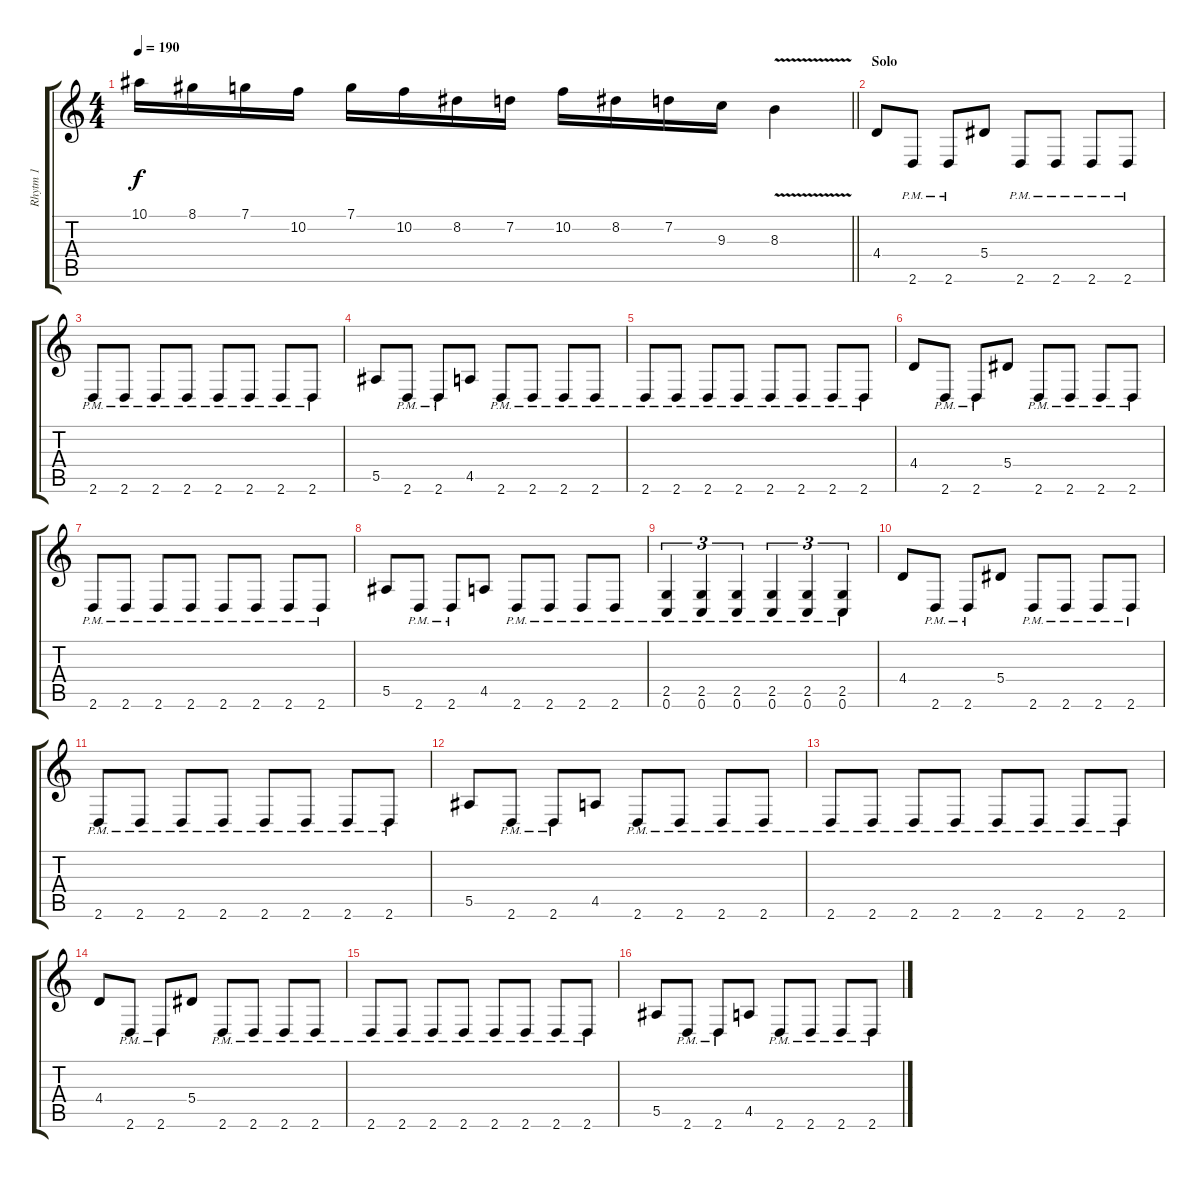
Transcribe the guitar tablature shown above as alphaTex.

\track ("Rhytm 1" "Rhytm 1") {instrument distortionguitar}
\staff {score tabs}
\tuning (C4 G3 Eb3 Bb2 F2 C2) {hide}
\ts (4 4)
\tempo 190
\clef g2
\barLineRight lightlight
\ks c
10.1.16{dy f} 8.1.16 7.1.16 10.2.16 7.1.16 10.2.16 8.2.16 7.2.16 10.2.16 8.2.16 7.2.16 9.3.16 8.3{v}.4 |
\section ("" "Solo")
4.4.8 2.6{pm}.8 2.6{pm}.8 5.4.8 2.6{pm}.8 2.6{pm}.8 2.6{pm}.8 2.6{pm}.8 |
2.6{pm}.8 2.6{pm}.8 2.6{pm}.8 2.6{pm}.8 2.6{pm}.8 2.6{pm}.8 2.6{pm}.8 2.6{pm}.8 |
5.5.8 2.6{pm}.8 2.6{pm}.8 4.5.8 2.6{pm}.8 2.6{pm}.8 2.6{pm}.8 2.6{pm}.8 |
2.6{pm}.8 2.6{pm}.8 2.6{pm}.8 2.6{pm}.8 2.6{pm}.8 2.6{pm}.8 2.6{pm}.8 2.6{pm}.8 |
4.4.8 2.6{pm}.8 2.6{pm}.8 5.4.8 2.6{pm}.8 2.6{pm}.8 2.6{pm}.8 2.6{pm}.8 |
2.6{pm}.8 2.6{pm}.8 2.6{pm}.8 2.6{pm}.8 2.6{pm}.8 2.6{pm}.8 2.6{pm}.8 2.6{pm}.8 |
5.5.8 2.6{pm}.8 2.6{pm}.8 4.5.8 2.6{pm}.8 2.6{pm}.8 2.6{pm}.8 2.6{pm}.8 |
(2.5{pm} 0.6{pm}).4{tu (3 2)} (2.5{pm} 0.6{pm}).4{tu (3 2)} (2.5{pm} 0.6{pm}).4{tu (3 2)} (2.5{pm} 0.6{pm}).4{tu (3 2)} (2.5{pm} 0.6{pm}).4{tu (3 2)} (2.5{pm} 0.6{pm}).4{tu (3 2)} |
4.4.8 2.6{pm}.8 2.6{pm}.8 5.4.8 2.6{pm}.8 2.6{pm}.8 2.6{pm}.8 2.6{pm}.8 |
2.6{pm}.8 2.6{pm}.8 2.6{pm}.8 2.6{pm}.8 2.6{pm}.8 2.6{pm}.8 2.6{pm}.8 2.6{pm}.8 |
5.5.8 2.6{pm}.8 2.6{pm}.8 4.5.8 2.6{pm}.8 2.6{pm}.8 2.6{pm}.8 2.6{pm}.8 |
2.6{pm}.8 2.6{pm}.8 2.6{pm}.8 2.6{pm}.8 2.6{pm}.8 2.6{pm}.8 2.6{pm}.8 2.6{pm}.8 |
4.4.8 2.6{pm}.8 2.6{pm}.8 5.4.8 2.6{pm}.8 2.6{pm}.8 2.6{pm}.8 2.6{pm}.8 |
2.6{pm}.8 2.6{pm}.8 2.6{pm}.8 2.6{pm}.8 2.6{pm}.8 2.6{pm}.8 2.6{pm}.8 2.6{pm}.8 |
5.5.8 2.6{pm}.8 2.6{pm}.8 4.5.8 2.6{pm}.8 2.6{pm}.8 2.6{pm}.8 2.6{pm}.8
